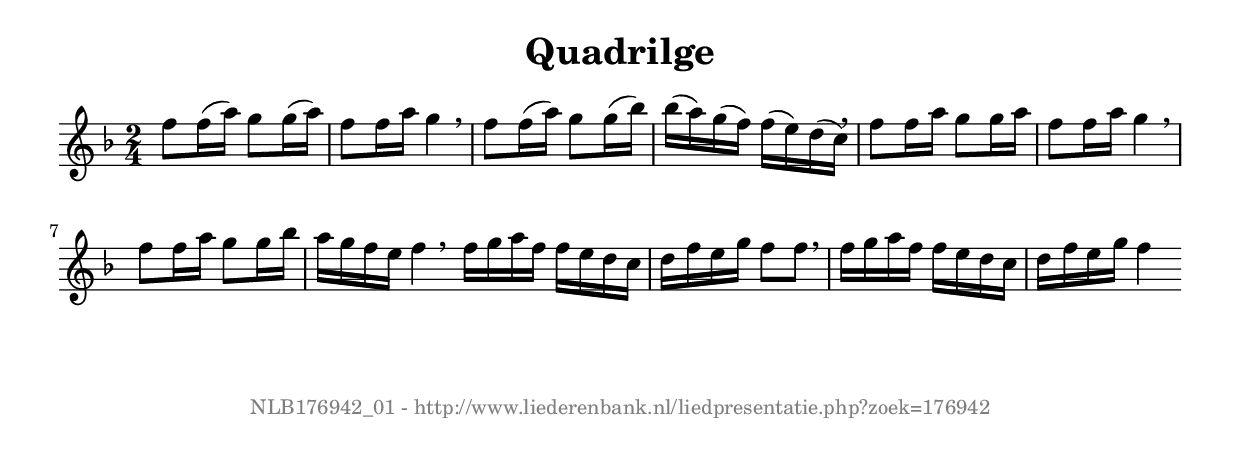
%
% produced by wce2krn 1.64 (7 June 2014)
%
\version"2.16"
#(append! paper-alist '(("long" . (cons (* 210 mm) (* 2000 mm)))))
#(set-default-paper-size "long")
sb = {\breathe}
mBreak = {\breathe }
bBreak = {\breathe }
x = {\once\override NoteHead #'style = #'cross }
gl=\glissando
itime={\override Staff.TimeSignature #'stencil = ##f }
ficta = {\once\set suggestAccidentals = ##t}
fine = {\once\override Score.RehearsalMark #'self-alignment-X = #1 \mark \markup {\italic{Fine}}}
dc = {\once\override Score.RehearsalMark #'self-alignment-X = #1 \mark \markup {\italic{D.C.}}}
dcf = {\once\override Score.RehearsalMark #'self-alignment-X = #1 \mark \markup {\italic{D.C. al Fine}}}
dcc = {\once\override Score.RehearsalMark #'self-alignment-X = #1 \mark \markup {\italic{D.C. al Coda}}}
ds = {\once\override Score.RehearsalMark #'self-alignment-X = #1 \mark \markup {\italic{D.S.}}}
dsf = {\once\override Score.RehearsalMark #'self-alignment-X = #1 \mark \markup {\italic{D.S. al Fine}}}
dsc = {\once\override Score.RehearsalMark #'self-alignment-X = #1 \mark \markup {\italic{D.S. al Coda}}}
pv = {\set Score.repeatCommands = #'((volta "1"))}
sv = {\set Score.repeatCommands = #'((volta "2"))}
tv = {\set Score.repeatCommands = #'((volta "3"))}
qv = {\set Score.repeatCommands = #'((volta "4"))}
xv = {\set Score.repeatCommands = #'((volta #f))}
\header{ tagline = ""
title = "Quadrilge"
}
\score {{
\key f \major
\relative g'
{
\set melismaBusyProperties = #'()
\time 2/4
\tempo 4=120
\override Score.MetronomeMark #'transparent = ##t
\override Score.RehearsalMark #'break-visibility = #(vector #t #t #f)
f'8 f16( a) g8 g16( a) f8 f16 a g4 \sb f8 f16( a) g8 g16( bes) bes( a) g( f) f( e) d( c) \mBreak \bar "|"
f8 f16 a g8 g16 a f8 f16 a g4 \sb f8 f16 a g8 g16 bes a g f e f4 \bar ":|:" \bBreak
f16 g a f f e d c d f e g f8 f \sb f16 g a f f e d c d f e g f4 \bar ":|"
 }}
 \midi { }
 \layout {
            indent = 0.0\cm
}
}
\markup { \vspace #0 } \markup { \with-color #grey \fill-line { \center-column { \smaller "NLB176942_01 - http://www.liederenbank.nl/liedpresentatie.php?zoek=176942" } } }
